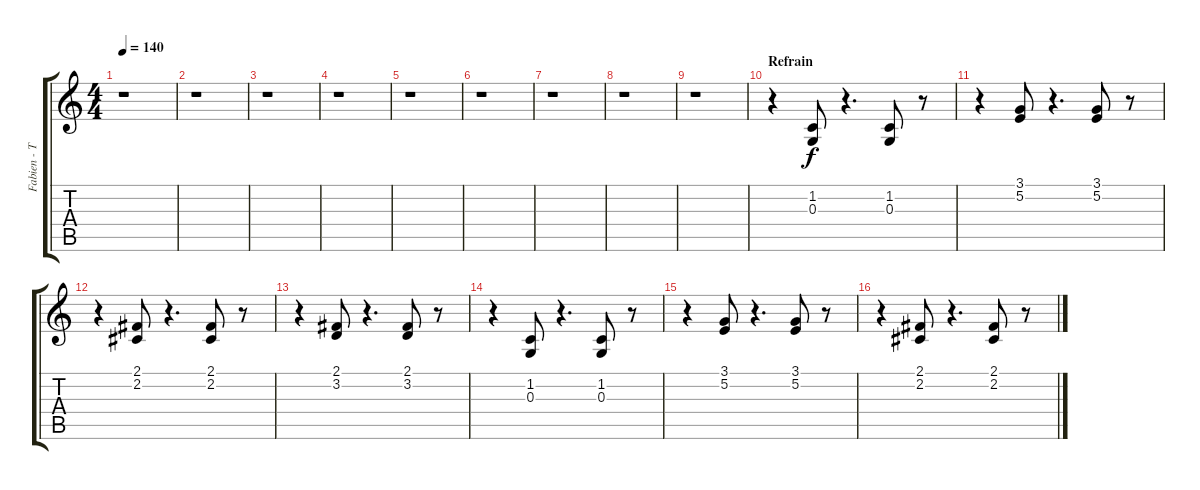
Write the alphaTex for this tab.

\track ("Fabien - Trompette" "Fabien - T") {instrument trumpet}
\staff {score tabs}
\tuning (E4 B3 G3 D3 A2 E2) {hide}
\ts (4 4)
\tempo 140
\clef g2
\ks c
r.1{dy f} |
r.1 |
r.1 |
r.1 |
r.1 |
r.1 |
r.1 |
r.1 |
r.1 |
\section ("" "Refrain")
r.4 (1.2 0.3).8 r.4{d} (1.2 0.3).8 r.8 |
r.4 (3.1 5.2).8 r.4{d} (3.1 5.2).8 r.8 |
r.4 (2.1 2.2).8 r.4{d} (2.1 2.2).8 r.8 |
r.4 (2.1 3.2).8 r.4{d} (2.1 3.2).8 r.8 |
r.4 (1.2 0.3).8 r.4{d} (1.2 0.3).8 r.8 |
r.4 (3.1 5.2).8 r.4{d} (3.1 5.2).8 r.8 |
r.4 (2.1 2.2).8 r.4{d} (2.1 2.2).8 r.8
